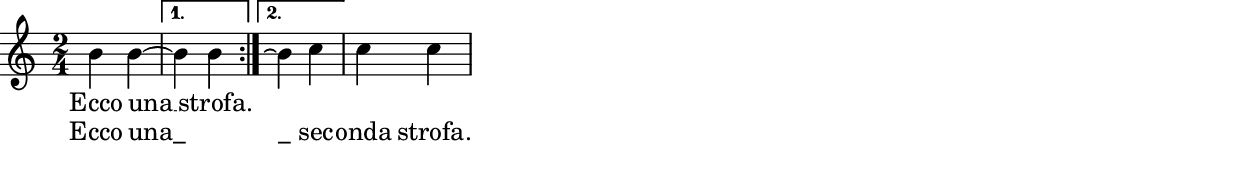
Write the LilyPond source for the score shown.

%% Generated by lilypond-book
%% Options: [exampleindent=10.16\mm,indent=0\mm,line-width=160\mm,paper-height=845.047\pt,paper-width=597.508\pt,papersize='(cons (* 597.508 pt) (* 845.047 pt)),quote]
\include "lilypond-book-preamble.ly"


% ****************************************************************
% Start cut-&-pastable-section
% ****************************************************************

#(ly:set-option 'eps-box-padding 3.000000)



\paper {
  #(set-paper-size '(cons (* 597.508 pt) (* 845.047 pt)))
  indent = 0\mm
  line-width = 160\mm
  % offset the left padding, also add 1mm as lilypond creates cropped
  % images with a little space on the right
  line-width = #(- line-width (* mm  3.000000) (* mm 1))
  line-width = 160\mm - 2.0 * 10.16\mm
  % offset the left padding, also add 1mm as lilypond creates cropped
  % images with a little space on the right
  line-width = #(- line-width (* mm  3.000000) (* mm 1))
}

\layout {
  
}




% ****************************************************************
% ly snippet:
% ****************************************************************
\sourcefileline 1621
\score {
  <<
    \new Staff {
      \time 2/4
      \new Voice = "melody" {
  \relative {
    \repeat volta 2 { b'4 b ~}
    \alternative {
      \volta 1 { b b }
      \volta 2 { b \repeatTie c }
    }
    c4 c
  }
      }
    }
    \new Lyrics {
      \lyricsto "melody" {
  Ecco una __ strofa.
  \repeat unfold 2 { \skip 1 }
      }
    }
    \new Lyrics {
      \lyricsto "melody" {
  Ecco "una_"
  \skip 1
  "_" sec -- onda  strofa.
      }
    }
  >>
}


% ****************************************************************
% end ly snippet
% ****************************************************************
